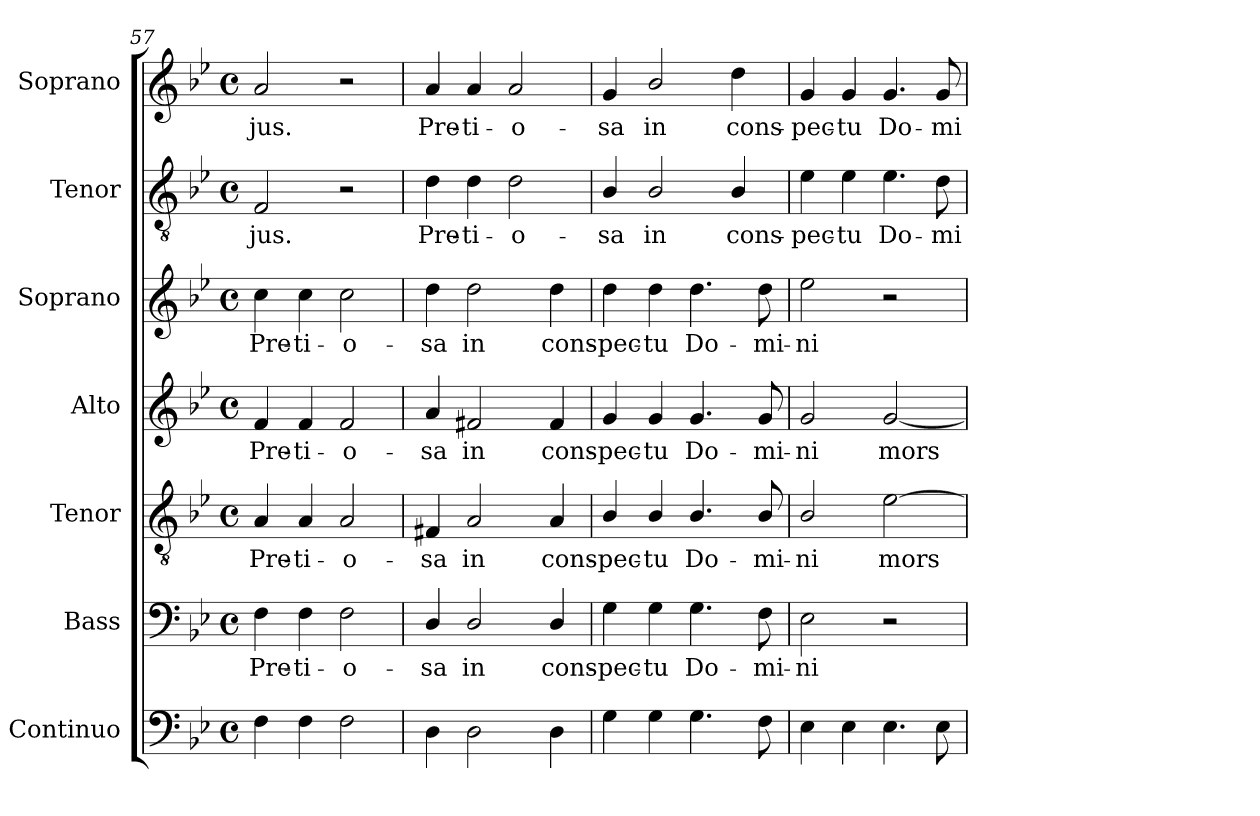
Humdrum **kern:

**kern	**kern	**text	**kern	**text	**kern	**text	**kern	**text	**kern	**text	**kern	**text
*part7	*part6	*part6	*part5	*part5	*part4	*part4	*part3	*part3	*part2	*part2	*part1	*part1
*staff7	*staff6	*staff6	*staff5	*staff5	*staff4	*staff4	*staff3	*staff3	*staff2	*staff2	*staff1	*staff1
*I"Continuo	*I"Bass	*	*I"Tenor	*	*I"Alto	*	*I"Soprano	*	*I"Tenor	*	*I"Soprano	*
*I'Cont.	*I'B.	*	*I'T.	*	*I'A.	*	*I'S.	*	*I'T.	*	*I'S.	*
*clefF4	*clefF4	*	*clefGv2	*	*clefG2	*	*clefG2	*	*clefGv2	*	*clefG2	*
*	*	*	*ITrd7c12	*	*	*	*	*	*ITrd7c12	*	*	*
*k[b-e-]	*k[b-e-]	*	*k[b-e-]	*	*k[b-e-]	*	*k[b-e-]	*	*k[b-e-]	*	*k[b-e-]	*
*B-:	*B-:	*	*B-:	*	*B-:	*	*B-:	*	*B-:	*	*B-:	*
*M4/4	*M4/4	*	*M4/4	*	*M4/4	*	*M4/4	*	*M4/4	*	*M4/4	*
*met(c)	*met(c)	*	*met(c)	*	*met(c)	*	*met(c)	*	*met(c)	*	*met(c)	*
=57	=57	=57	=57	=57	=57	=57	=57	=57	=57	=57	=57	=57
!	!	!LO:LY:b:color=#000000	!	!	!	!	!	!	!	!	!	!
!	!	!	!	!LO:LY:b:color=#000000	!	!	!	!	!	!	!	!
!	!	!	!	!	!	!LO:LY:b:color=#000000	!	!	!	!	!	!
!	!	!	!	!	!	!	!	!LO:LY:b:color=#000000	!	!	!	!
!	!	!	!	!	!	!	!	!	!	!LO:LY:b:color=#000000	!	!
!	!	!	!	!	!	!	!	!	!	!	!	!LO:LY:b:color=#000000
4Fi\	4Fi\	Pre-	4AAi/	Pre-	4fi/	Pre-	4cci\	Pre-	2FFi/	-jus.	2ai/	-jus.
!	!	!LO:LY:b:color=#000000	!	!	!	!	!	!	!	!	!	!
!	!	!	!	!LO:LY:b:color=#000000	!	!	!	!	!	!	!	!
!	!	!	!	!	!	!LO:LY:b:color=#000000	!	!	!	!	!	!
!	!	!	!	!	!	!	!	!LO:LY:b:color=#000000	!	!	!	!
4Fi\	4Fi\	-ti-	4AAi/	-ti-	4fi/	-ti-	4cci\	-ti-	.	.	.	.
!	!	!LO:LY:b:color=#000000	!	!	!	!	!	!	!	!	!	!
!	!	!	!	!LO:LY:b:color=#000000	!	!	!	!	!	!	!	!
!	!	!	!	!	!	!LO:LY:b:color=#000000	!	!	!	!	!	!
!	!	!	!	!	!	!	!	!LO:LY:b:color=#000000	!	!	!	!
2Fi\	2Fi\	-o-	2AAi/	-o-	2fi/	-o-	2cci\	-o-	2r	.	2r	.
=58	=58	=58	=58	=58	=58	=58	=58	=58	=58	=58	=58	=58
!	!	!LO:LY:b:color=#000000	!	!	!	!	!	!	!	!	!	!
!	!	!	!	!LO:LY:b:color=#000000	!	!	!	!	!	!	!	!
!	!	!	!	!	!	!LO:LY:b:color=#000000	!	!	!	!	!	!
!	!	!	!	!	!	!	!	!LO:LY:b:color=#000000	!	!	!	!
!	!	!	!	!	!	!	!	!	!	!LO:LY:b:color=#000000	!	!
!	!	!	!	!	!	!	!	!	!	!	!	!LO:LY:b:color=#000000
4Di\	4Di/	-sa	4FF#Xi/	-sa	4ai/	-sa	4ddi\	-sa	4Di\	Pre-	4ai/	Pre-
!	!	!LO:LY:b:color=#000000	!	!	!	!	!	!	!	!	!	!
!	!	!	!	!LO:LY:b:color=#000000	!	!	!	!	!	!	!	!
!	!	!	!	!	!	!LO:LY:b:color=#000000	!	!	!	!	!	!
!	!	!	!	!	!	!	!	!LO:LY:b:color=#000000	!	!	!	!
!	!	!	!	!	!	!	!	!	!	!LO:LY:b:color=#000000	!	!
!	!	!	!	!	!	!	!	!	!	!	!	!LO:LY:b:color=#000000
2Di\	2Di/	in	2AAi/	in	2f#Xi/	in	2ddi\	in	4Di\	-ti-	4ai/	-ti-
!	!	!	!	!	!	!	!	!	!	!LO:LY:b:color=#000000	!	!
!	!	!	!	!	!	!	!	!	!	!	!	!LO:LY:b:color=#000000
.	.	.	.	.	.	.	.	.	2Di\	-o-	2ai/	-o-
!	!	!LO:LY:b:color=#000000	!	!	!	!	!	!	!	!	!	!
!	!	!	!	!LO:LY:b:color=#000000	!	!	!	!	!	!	!	!
!	!	!	!	!	!	!LO:LY:b:color=#000000	!	!	!	!	!	!
!	!	!	!	!	!	!	!	!LO:LY:b:color=#000000	!	!	!	!
4Di\	4Di/	cons-	4AAi/	cons-	4f#i/	cons-	4ddi\	cons-	.	.	.	.
=59	=59	=59	=59	=59	=59	=59	=59	=59	=59	=59	=59	=59
!	!	!LO:LY:b:color=#000000	!	!	!	!	!	!	!	!	!	!
!	!	!	!	!LO:LY:b:color=#000000	!	!	!	!	!	!	!	!
!	!	!	!	!	!	!LO:LY:b:color=#000000	!	!	!	!	!	!
!	!	!	!	!	!	!	!	!LO:LY:b:color=#000000	!	!	!	!
!	!	!	!	!	!	!	!	!	!	!LO:LY:b:color=#000000	!	!
!	!	!	!	!	!	!	!	!	!	!	!	!LO:LY:b:color=#000000
4Gi\	4Gi\	-pec-	4BB-i/	-pec-	4gi/	-pec-	4ddi\	-pec-	4BB-i/	-sa	4gi/	-sa
!	!	!LO:LY:b:color=#000000	!	!	!	!	!	!	!	!	!	!
!	!	!	!	!LO:LY:b:color=#000000	!	!	!	!	!	!	!	!
!	!	!	!	!	!	!LO:LY:b:color=#000000	!	!	!	!	!	!
!	!	!	!	!	!	!	!	!LO:LY:b:color=#000000	!	!	!	!
!	!	!	!	!	!	!	!	!	!	!LO:LY:b:color=#000000	!	!
!	!	!	!	!	!	!	!	!	!	!	!	!LO:LY:b:color=#000000
4Gi\	4Gi\	-tu	4BB-i/	-tu	4gi/	-tu	4ddi\	-tu	2BB-i/	in	2b-i/	in
!	!	!LO:LY:b:color=#000000	!	!	!	!	!	!	!	!	!	!
!	!	!	!	!LO:LY:b:color=#000000	!	!	!	!	!	!	!	!
!	!	!	!	!	!	!LO:LY:b:color=#000000	!	!	!	!	!	!
!	!	!	!	!	!	!	!	!LO:LY:b:color=#000000	!	!	!	!
4.Gi\	4.Gi\	Do-	4.BB-i/	Do-	4.gi/	Do-	4.ddi\	Do-	.	.	.	.
!	!	!	!	!	!	!	!	!	!	!LO:LY:b:color=#000000	!	!
!	!	!	!	!	!	!	!	!	!	!	!	!LO:LY:b:color=#000000
.	.	.	.	.	.	.	.	.	4BB-i/	cons-	4ddi\	cons-
!	!	!LO:LY:b:color=#000000	!	!	!	!	!	!	!	!	!	!
!	!	!	!	!LO:LY:b:color=#000000	!	!	!	!	!	!	!	!
!	!	!	!	!	!	!LO:LY:b:color=#000000	!	!	!	!	!	!
!	!	!	!	!	!	!	!	!LO:LY:b:color=#000000	!	!	!	!
8Fi\	8Fi\	-mi-	8BB-i/	-mi-	8gi/	-mi-	8ddi\	-mi-	.	.	.	.
=60	=60	=60	=60	=60	=60	=60	=60	=60	=60	=60	=60	=60
!	!	!LO:LY:b:color=#000000	!	!	!	!	!	!	!	!	!	!
!	!	!	!	!LO:LY:b:color=#000000	!	!	!	!	!	!	!	!
!	!	!	!	!	!	!LO:LY:b:color=#000000	!	!	!	!	!	!
!	!	!	!	!	!	!	!	!LO:LY:b:color=#000000	!	!	!	!
!	!	!	!	!	!	!	!	!	!	!LO:LY:b:color=#000000	!	!
!	!	!	!	!	!	!	!	!	!	!	!	!LO:LY:b:color=#000000
4E-i\	2E-i\	-ni	2BB-i/	-ni	2gi/	-ni	2ee-i\	-ni	4E-i\	-pec-	4gi/	-pec-
!	!	!	!	!	!	!	!	!	!	!LO:LY:b:color=#000000	!	!
!	!	!	!	!	!	!	!	!	!	!	!	!LO:LY:b:color=#000000
4E-i\	.	.	.	.	.	.	.	.	4E-i\	-tu	4gi/	-tu
!	!	!	!	!LO:LY:b:color=#000000	!	!	!	!	!	!	!	!
!	!	!	!	!	!	!LO:LY:b:color=#000000	!	!	!	!	!	!
!	!	!	!	!	!	!	!	!	!	!LO:LY:b:color=#000000	!	!
!	!	!	!	!	!	!	!	!	!	!	!	!LO:LY:b:color=#000000
4.E-i\	2r	.	[2E-i\	mors	[2gi/	mors	2r	.	4.E-i\	Do-	4.gi/	Do-
!	!	!	!	!	!	!	!	!	!	!LO:LY:b:color=#000000	!	!
!	!	!	!	!	!	!	!	!	!	!	!	!LO:LY:b:color=#000000
8E-i\	.	.	.	.	.	.	.	.	8Di\	-mi-	8gi/	-mi-
=	=	=	=	=	=	=	=	=	=	=	=	=
*-	*-	*-	*-	*-	*-	*-	*-	*-	*-	*-	*-	*-
